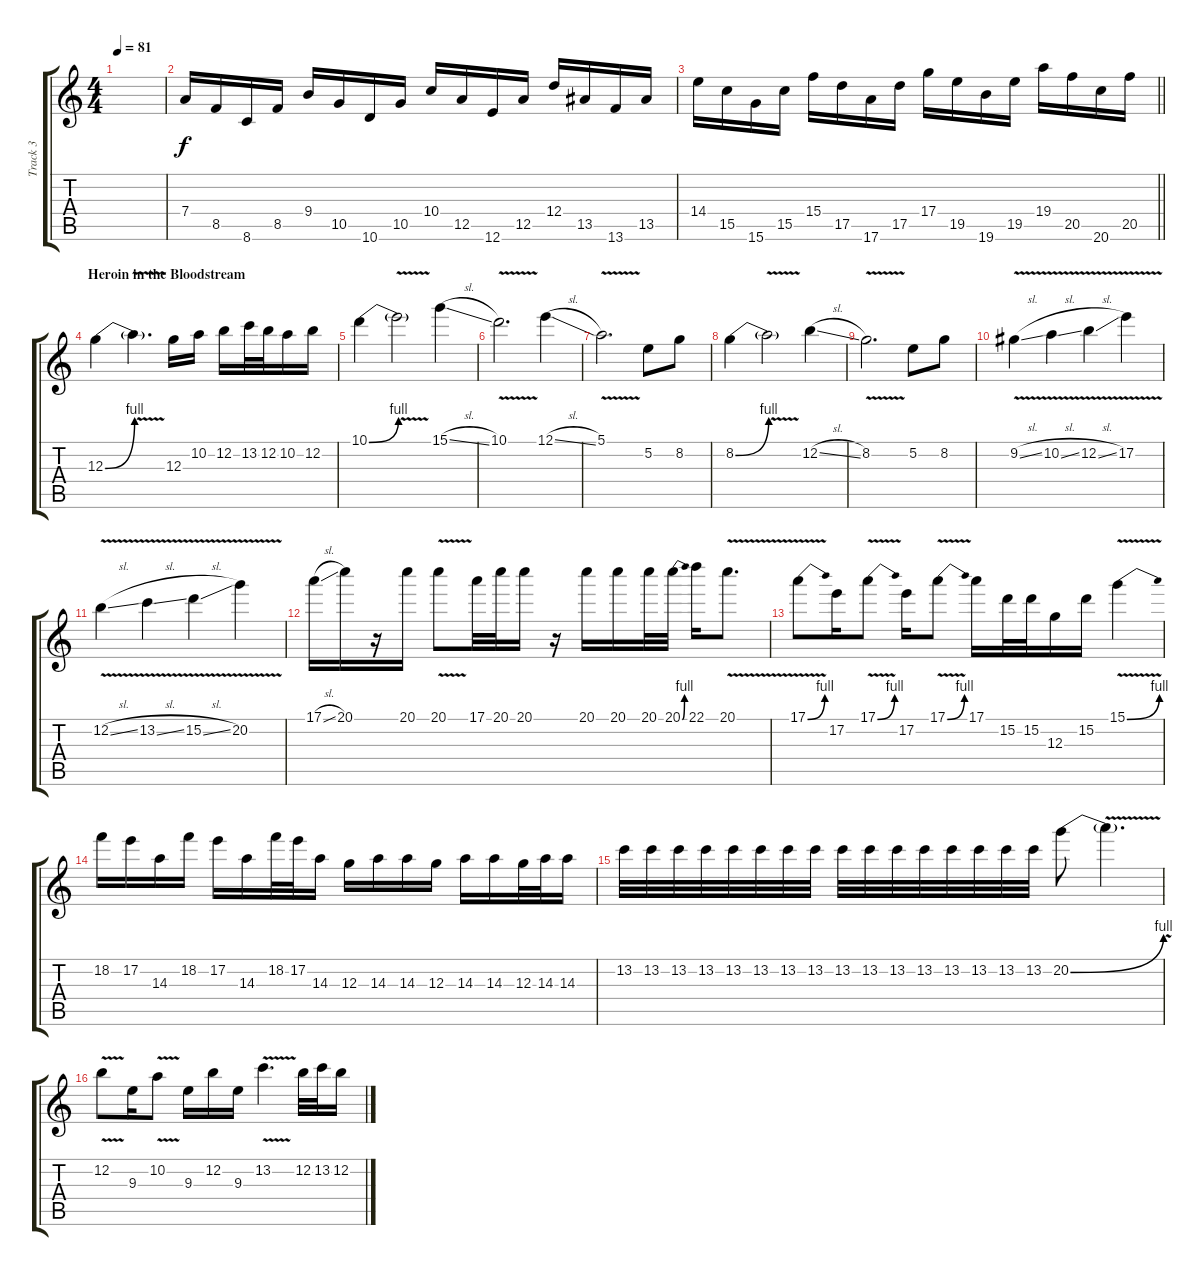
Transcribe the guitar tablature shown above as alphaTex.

\track ("Track 3" "Track 3") {instrument distortionguitar}
\staff {score tabs}
\tuning (E4 B3 G3 D3 A2 E2) {hide}
\ts (4 4)
\tempo 81
\clef g2
\ks c
|
7.4.16 8.5.16 8.6.16 8.5.16 9.4.16 10.5.16 10.6.16 10.5.16 10.4.16 12.5.16 12.6.16 12.5.16 12.4.16 13.5.16 13.6.16 13.5.16 |
\barLineRight lightlight
14.4.16 15.5.16 15.6.16 15.5.16 15.4.16 17.5.16 17.6.16 17.5.16 17.4.16 19.5.16 19.6.16 19.5.16 19.4.16 20.5.16 20.6.16 20.5.16 |
\section ("" "Heroin in the Bloodstream")
12.3{be (bend 0 0 60 4)}.4{volume 15} 12.3{v t}.4{d} 12.3.16 10.2.16 12.2.16 13.2.32 12.2.32 10.2.16 12.2.16 |
10.1{be (bend 0 0 60 4)}.4 10.1{v t}.2 15.1{sl}.4 |
10.1{v}.2{d} 12.1{sl}.4 |
5.1{v}.2{d} 5.2.8 8.2.8 |
8.2{be (bend 0 0 60 4)}.4 8.2{v t}.2 12.2{sl}.4 |
8.2{v}.2{d} 5.2.8 8.2.8 |
9.2{v sl}.4 10.2{v sl}.4 12.2{v sl}.4 17.2{v}.4 |
12.2{v sl}.4 13.2{v sl}.4 15.2{v sl}.4 20.2{v}.4 |
17.1{sl}.16 20.1.16 r.16 20.1.16 20.1{v}.8 17.1.32 20.1.32 20.1.16 r.16 20.1.16 20.1.16 20.1.32 20.1{be (bend 0 0 60 4)}.32 22.1.16 20.1{v}.8{d} |
17.1{be (bend 0 0 60 4) v}.8 17.2.16 17.1{be (bend 0 0 60 4) v}.8 17.2.16 17.1{be (bend 0 0 60 4) v}.8 17.1.16 15.2.32 15.2.32 12.3.16 15.2.16 15.1{be (bend 0 0 60 4) v}.4 |
18.2.16 17.2.16 14.3.16 18.2.16 17.2.16 14.3.16 18.2.32 17.2.32 14.3.16 12.3.16 14.3.16 14.3.16 12.3.16 14.3.16 14.3.16 12.3.32 14.3.32 14.3.16 |
13.2.32 13.2.32 13.2.32 13.2.32 13.2.32 13.2.32 13.2.32 13.2.32 13.2.32 13.2.32 13.2.32 13.2.32 13.2.32 13.2.32 13.2.32 13.2.32 20.2{be (bend 0 0 60 4)}.8 20.2{v t}.4{d} |
12.2{v}.8 9.3.16 10.2{v}.8 9.3.16 12.2.16 9.3.16 13.2{v}.4{d} 12.2.32 13.2.32 12.2.16
